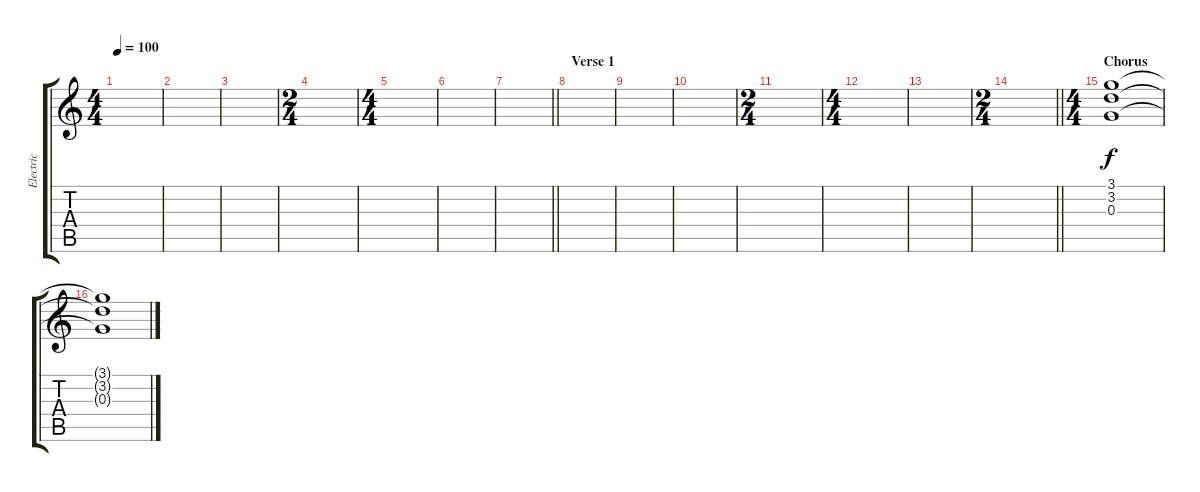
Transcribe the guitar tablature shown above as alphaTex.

\track ("Electric" "Electric") {instrument overdrivenguitar}
\staff {score tabs}
\tuning (E4 B3 G3 D3 A2 E2) {hide}
\ts (4 4)
\tempo 100
\clef g2
\ks c
|
|
|
\ts (2 4)
|
\ts (4 4)
|
|
\barLineRight lightlight
|
\section ("" "Verse 1")
|
|
|
\ts (2 4)
|
\ts (4 4)
|
|
\ts (2 4)
\barLineRight lightlight
|
\ts (4 4)
\section ("" "Chorus")
(3.1 3.2 0.3).1 |
(3.1{t} 3.2{t} 0.3{t}).1
